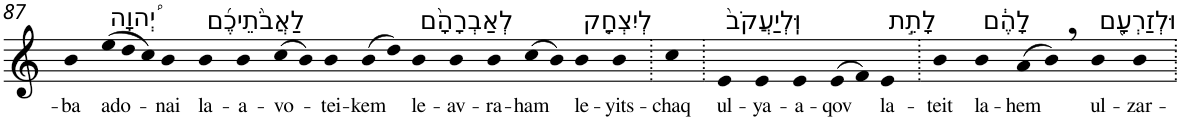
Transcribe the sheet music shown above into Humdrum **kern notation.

**kern	**text
*part1	*part1
*staff1	*staff1
*I"Piano	*
*I'Pno	*
!!LO:PB:g=z
*clefG2	*
*k[]	*
=87	=87
!	!LO:LY:b
4b	-ba
!LO:TX:a:t=יְ֠הוָה	!
!	!LO:LY:b
(12ee	ado-
12dd	.
12cc)	.
!	!LO:LY:b
4b	-nai
!LO:TX:a:t=לַאֲבֹ֨תֵיכֶ֜ם	!
!	!LO:LY:b
4b	la-
!	!LO:LY:b
4b	-a-
!	!LO:LY:b
(8cc	-vo-
8b)	.
!	!LO:LY:b
4b	-tei-
!	!LO:LY:b
(8b	-kem
8dd)	.
!LO:TX:a:t=לְאַבְרָהָ֨ם	!
!	!LO:LY:b
4b	le-
!	!LO:LY:b
4b	-av-
!	!LO:LY:b
4b	-ra-
!	!LO:LY:b
(8cc	-ham
8b)	.
!LO:TX:a:t=לְיִצְחָ֤ק	!
!	!LO:LY:b
4b	le-
!	!LO:LY:b
4b	-yits-
=88.	=88.
!	!LO:LY:b
4cc	-chaq
=89.	=89.
!LO:TX:a:t=וּֽלְיַעֲקֹב֙	!
!	!LO:LY:b
4e	ul-
!	!LO:LY:b
4e	-ya-
!	!LO:LY:b
4e	-a-
!	!LO:LY:b
(>8e	-qov
8f)	.
!LO:TX:a:t=לָתֵ֣ת	!
!	!LO:LY:b
4e	la-
=90.	=90.
!	!LO:LY:b
4b	-teit
!LO:TX:a:t=לָהֶ֔ם	!
!	!LO:LY:b
4b	la-
!	!LO:LY:b
(8a	-hem
8b,)	.
!LO:TX:a:t=וּלְזַרְעָ֖ם	!
!	!LO:LY:b
4b	ul-
!	!LO:LY:b
4b	-zar-
=.	=.
*-	*-
